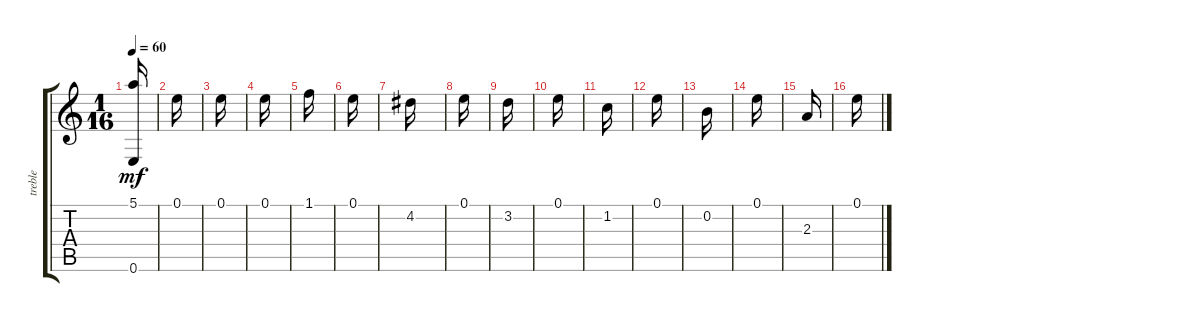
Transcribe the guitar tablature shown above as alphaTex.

\track ("treble              " "treble    ") {instrument acousticguitarnylon}
\staff {score tabs}
\tuning (E4 B3 G3 D3 A2 E2) {hide}
\ts (1 16)
\tempo 60
\clef g2
\ks c
(5.1 0.6).16{dy mf} |
0.1.16 |
0.1.16 |
0.1.16 |
1.1.16 |
0.1.16 |
4.2.16 |
0.1.16 |
3.2.16 |
0.1.16 |
1.2.16 |
0.1.16 |
0.2.16 |
0.1.16 |
2.3.16 |
0.1.16
